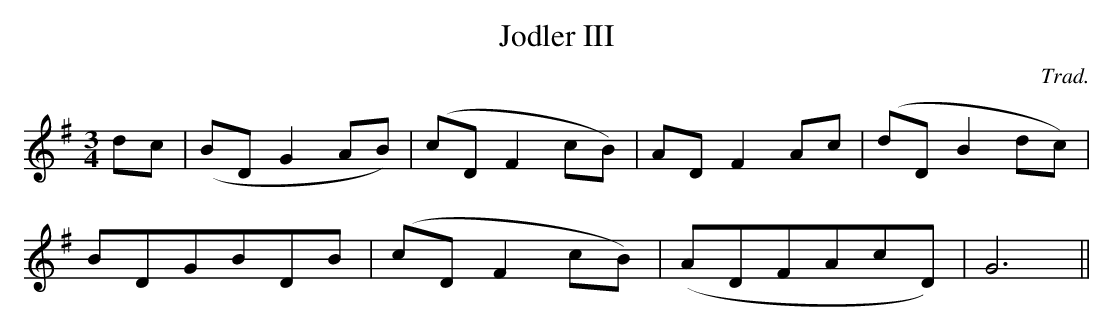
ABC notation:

X:1
T:Jodler III
C:Trad.
M:3/4
L:1/8
K:G
dc | (BD G2 AB) | (cD F2 cB) | AD F2 Ac | (dD B2 dc) |
BDGBDB | (cD F2 cB) | (ADFAcD) | G6 ||
